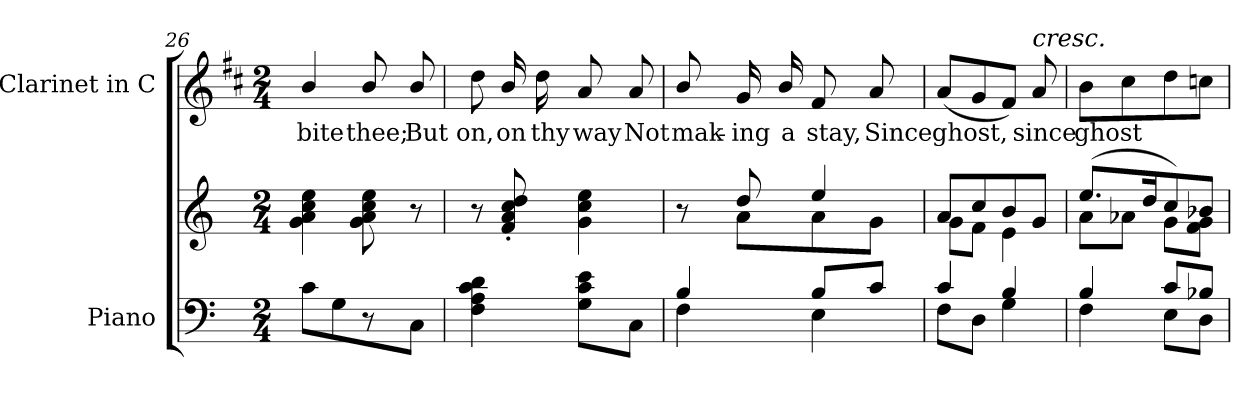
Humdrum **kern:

**kern	**kern	**kern	**text
*part2	*part2	*part1	*part1
*staff3	*staff2	*staff1	*staff1
*I"Piano	*	*I"Clarinet in C	*
*I'Pno	*	*I'Cl	*
*clefF4	*clefG2	*clefG2	*
*	*	*ITrd1c2	*
*k[]	*k[]	*k[]	*
*M2/4	*M2/4	*M2/4	*
=26	=26	=26	=26
!	!	!	!LO:LY:b
8c\L	4g\ 4a\ 4cc\ 4ee\	4a/	bite
8G\	.	.	.
!	!	!	!LO:LY:b
8r	8g\ 8a\ 8cc\ 8ee\	8a/	thee;
!	!	!	!LO:LY:b
8C\J	8r	8a/	But
=27	=27	=27	=27
!	!	!	!LO:LY:b
4F\ 4A\ 4c\ 4d\	8r	8cc\	on,
!	!	!	!LO:LY:b
.	8f/' 8a/' 8cc/' 8dd/'	16a/	on
!	!	!	!LO:LY:b
.	.	16cc\	thy
!	!	!	!LO:LY:b
8G\ 8c\ 8e\L	4g\ 4cc\ 4ee\	8g/	way
!	!	!	!LO:LY:b
8C\J	.	8g/	Not
=28	=28	=28	=28
*^	*^	*	*
!	!	!	!	!	!LO:LY:b
4B/	4F\	8r	8ryy	8a/	mak-
!	!	!	!	!	!LO:LY:b
.	.	8dd/	8a\L	16f/	-ing
!	!	!	!	!	!LO:LY:b
.	.	.	.	16a/	a
!	!	!	!	!	!LO:LY:b
8B/L	4E\	4ee/	8a\	8e/	stay,
!	!	!	!	!	!LO:LY:b
8c/J	.	.	8g\J	8g/	Since
!!LO:LB:g=z
=29	=29	=29	=29	=29	=29
!	!	!	!	!	!LO:LY:b
4c/	8F\L	8a/L	8g\L	(8g/L	ghost,
.	8D\J	8cc/	8f\J	8f/	.
4B/	4G\	8b/	4e\	8e/J)	.
!	!	!	!	!LO:TX:a:i:t=cresc.	!
!	!	!	!	!	!LO:LY:b
.	.	8g/J	.	8g/	since
=30	=30	=30	=30	=30	=30
!	!	!	!	!	!LO:LY:b
4B/	4F\	(8.ee/L	8a\L	8a\L	ghost
.	.	.	8a-X\J	8b\	.
.	.	16dd/K	.	.	.
8c/L	8E\L	8cc/)	8g\L	8cc\	.
8B-X/J	8D\J	8b-X/J	8f\ 8g\J	8b-X\J	.
*v	*v	*	*	*	*
*	*v	*v	*	*
=	=	=	=
*-	*-	*-	*-
